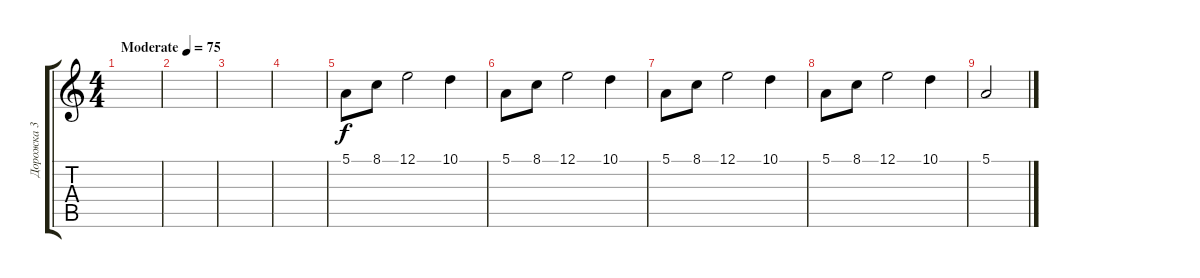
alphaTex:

\track ("Дорожка 3" "Дорожка 3") {instrument musicbox}
\staff {score tabs}
\tuning (E4 B3 G3 D3 A2 E2) {hide}
\ts (4 4)
\tempo (75 "Moderate")
\clef g2
\ks c
|
|
|
|
5.1.8 8.1.8 12.1.2 10.1.4 |
5.1.8 8.1.8 12.1.2 10.1.4 |
5.1.8 8.1.8 12.1.2 10.1.4 |
5.1.8 8.1.8 12.1.2 10.1.4 |
5.1.2
